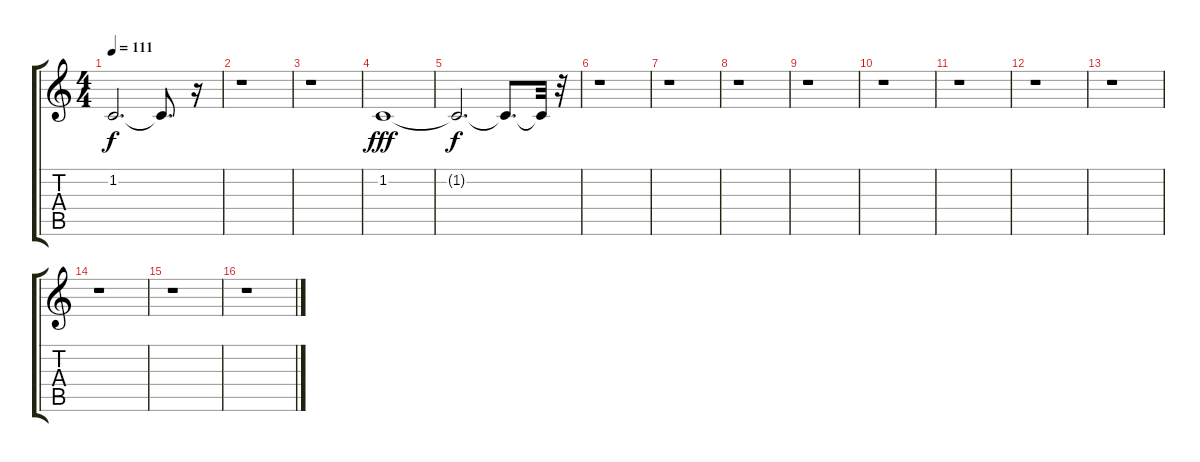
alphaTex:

\track "" {instrument synthstrings1}
\staff {score tabs}
\tuning (E4 B3 G3 D3 A2 E2) {hide}
\ts (4 4)
\tempo 111
\clef g2
\ks c
1.2{t}.2{d dy f} 1.2{t}.8{d} r.16 |
r.1 |
r.1 |
1.2.1{dy fff} |
1.2{t}.2{d dy f} 1.2{t}.8{d} 1.2{t}.32 r.32 |
r.1 |
r.1 |
r.1 |
r.1 |
r.1 |
r.1 |
r.1 |
r.1 |
r.1 |
r.1 |
r.1
